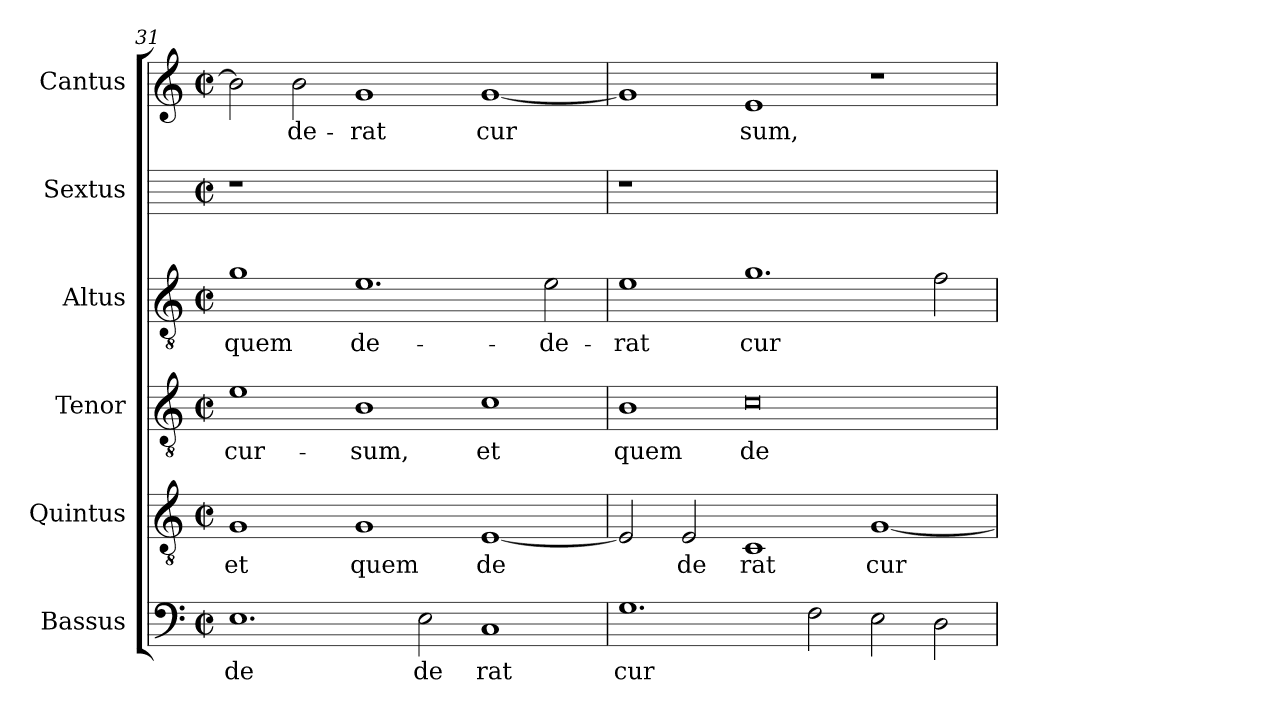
**kern	**text	**kern	**text	**kern	**text	**kern	**text	**kern	**kern	**text
*part6	*part6	*part5	*part5	*part4	*part4	*part3	*part3	*part2	*part1	*part1
*staff6	*staff6	*staff5	*staff5	*staff4	*staff4	*staff3	*staff3	*staff2	*staff1	*staff1
*I"Bassus	*	*I"Quintus	*	*I"Tenor	*	*I"Altus	*	*I"Sextus	*I"Cantus	*
*I'Bassus	*	*I'Quintus	*	*I'Tenor	*	*I'Altus	*	*	*I'Cantus	*
*clefF4	*	*clefGv2	*	*clefGv2	*	*clefGv2	*	*	*clefG2	*
*k[]	*	*k[]	*	*k[]	*	*k[]	*	*k[]	*k[]	*
*C:	*	*C:	*	*C:	*	*C:	*	*C:	*C:	*
*M2/2	*	*M2/2	*	*M2/2	*	*M2/2	*	*M2/2	*M2/2	*
*met(c|)	*	*met(c|)	*	*met(c|)	*	*met(c|)	*	*met(c|)	*met(c|)	*
=31	=31	=31	=31	=31	=31	=31	=31	=31	=31	=31
!	!LO:LY:b:cj	!	!LO:LY:b	!	!LO:LY:b	!	!LO:LY:b:cj	!	!	!LO:LY:b:cj
1.E	de	1G	et	1e	cur-	1g	quem	1r	2b\]	--
!	!	!	!	!	!	!	!	!	!	!LO:LY:b:cj
.	.	.	.	.	.	.	.	.	2b\	-de-
!	!	!	!LO:LY:b	!	!LO:LY:b	!	!LO:LY:b:cj	!	!	!LO:LY:b:cj
.	.	1G	quem	1B	-sum,	1.e	de-	0ryy	1g	-rat
!	!LO:LY:b:cj	!	!	!	!	!	!	!	!	!
2E\	de	.	.	.	.	.	.	.	.	.
!	!LO:LY:b:cj	!	!LO:LY:b	!	!LO:LY:b	!	!	!	!	!LO:LY:b:cj
1C	rat	[<1E	de	1c	et	.	.	.	[<1g	cur-
!	!	!	!	!	!	!	!LO:LY:b:cj	!	!	!
.	.	.	.	.	.	2e\	-de-	.	.	.
=32	=32	=32	=32	=32	=32	=32	=32	=32	=32	=32
!	!LO:LY:b:cj	!	!LO:LY:b	!	!LO:LY:b	!	!LO:LY:b:cj	!	!	!LO:LY:b:cj
1.G	cur	2E/]	.	1B	quem	1e	-rat	1r	1g]	--
!	!	!	!LO:LY:b	!	!	!	!	!	!	!
.	.	2E/	de	.	.	.	.	.	.	.
!	!	!	!LO:LY:b	!	!LO:LY:b	!	!LO:LY:b:cj	!	!	!LO:LY:b:cj
.	.	1C	rat	0c	de-	1.g	cur-	0ryy	1e	-sum,
!	!LO:LY:b:cj	!	!	!	!	!	!	!	!	!
2F\	.	.	.	.	.	.	.	.	.	.
!	!LO:LY:b:cj	!	!LO:LY:b	!	!	!	!	!	!	!
2E\	.	[<1G	cur	.	.	.	.	.	1r	.
!	!LO:LY:b:cj	!	!	!	!	!	!LO:LY:b:cj	!	!	!
2D\	.	.	.	.	.	2f\	--	.	.	.
=	=	=	=	=	=	=	=	=	=	=
*-	*-	*-	*-	*-	*-	*-	*-	*-	*-	*-
